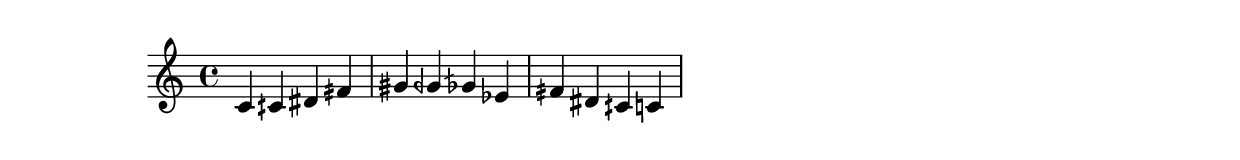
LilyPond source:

% Do not edit this file; it is automatically
% generated from Documentation/snippets/new
% This file is in the public domain.
%% Note: this file works from version 2.13.0
\version "2.13.10"

\header {
%% Translation of GIT committish: 4385ed4cc738e164a95798862580b4b86703356f
  texidoces = "
El «Makam» es un tipo de melodía de Turquía que
utiliza alteraciones microtonales de 1/9 de tono.  Consulte el
archivo de inicio @code{makam.ly} (véase el 'Manual de
aprendizaje @version{}, 4.6.3 Otras fuentes de información' para
averiguar la situación de este archivo) para ver detalles de los
nombres de las notas y las alteraciones.

"
  doctitlees = "Ejemplo de «Makam»"



%% Translation of GIT committish: d96023d8792c8af202c7cb8508010c0d3648899d
  texidocde = "
Makam ist eine türkische Melodie, in der 1/9-Tonabstände
eingesetzt werden.  Sehen Sie sich die Initialisierungsdatei
@code{makam.ly} für weiter Information zu Tonhöhenbezeichnungen
und Alterationen an (siehe
Handbuch zum Lernen @version{}, 4.6.3 Weitere Information zu
Hinweisen, wo diese Datei gespeichert ist)."

  doctitlede = "Makam-Beispiel"

%% Translation of GIT committish: 59968a089729d7400f8ece38d5bc98dbb3656a2b
  texidocfr = "
Le «makam» est une forme de mélodie turque qui utilise des altérations
d'un neuvième de ton.  Consultez le fichier d'initialisation
@code{makam.ly} pour plus de détails sur les hauteurs et altérations
utilisées (voir le chapitre 4.6.3 - Autres sources d'information du
manuel d'initiation pour le localiser).

"
  doctitlefr = "Exemple de musique « Makam »"

  lsrtags = "pitches, world-music"
  texidoc = "
Makam is a type of melody from Turkey using 1/9th-tone microtonal
alterations.  Consult the initialization file @samp{ly/makam.ly} for
details of pitch names and alterations.

"
  doctitle = "Makam example"
} % begin verbatim


% Initialize makam settings
\include "makam.ly"

\relative c' {
  \set Staff.keySignature = #`((6 . ,(- KOMA)) (3 . ,BAKIYE))
  c4 cc db fk
  gbm4 gfc gfb efk
  fk4 db cc c
}
